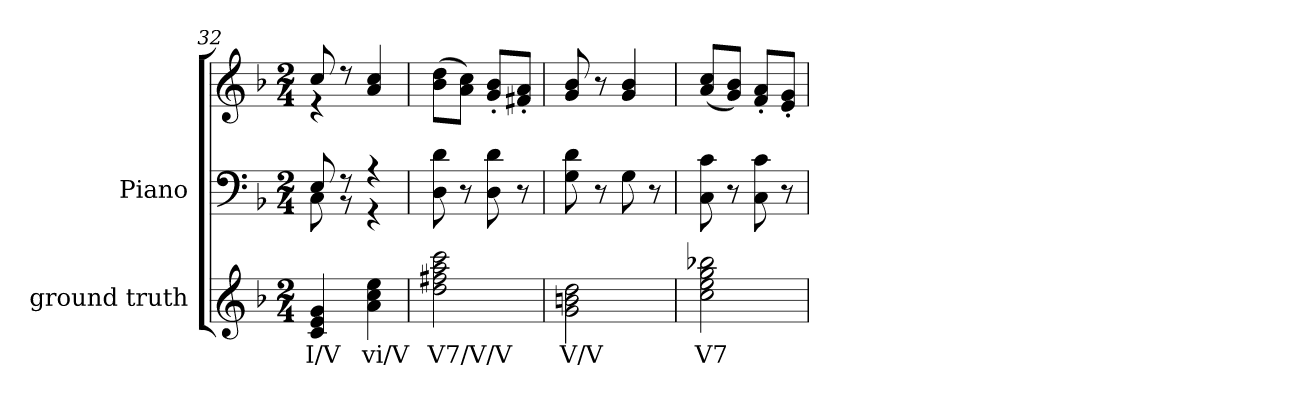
**kern	**text	**kern	**kern
*part2	*part2	*part1	*part1
*staff3	*staff3	*staff2	*staff1
*I"ground truth	*	*I"Piano	*
*	*	*I'Pno.	*
*	*	*clefF4	*clefG2
*k[b-]	*	*k[b-]	*k[b-]
*F:	*	*F:	*F:
*M2/4	*	*M2/4	*M2/4
=32	=32	=32	=32
*	*	*^	*^
*	*	*	*^	*	*
4c 4e 4g	I/V	4ryy	8E/	8C\	8cc/	4r
.	.	.	8r	8r	8r	.
4a 4cc 4ee	vi/V	4ryy	4r	4r	4a/ 4cc/	4ryy
*	*	*v	*v	*v	*	*
*	*	*	*v	*v
=33	=33	=33	=33
2dd 2ff#X 2aa 2ccc	V7/V/V	8D\ 8d\	(>8b-\ 8dd\L
.	.	8r	8a\ 8cc\J)
.	.	8D\ 8d\	8g/' 8b-/'L
.	.	8r	8f#X/' 8a/'J
=34	=34	=34	=34
2g 2bn 2dd	V/V	8G\ 8d\	8g/ 8b-/
.	.	8r	8r
.	.	8G\	4g/ 4b-/
.	.	8r	.
=35	=35	=35	=35
2cc 2ee 2gg 2bb-X	V7	8C\ 8c\	(<8a/ 8cc/L
.	.	8r	8g/ 8b-/J)
.	.	8C\ 8c\	8f/' 8a/'L
.	.	8r	8e/' 8g/'J
=	=	=	=
*-	*-	*-	*-
